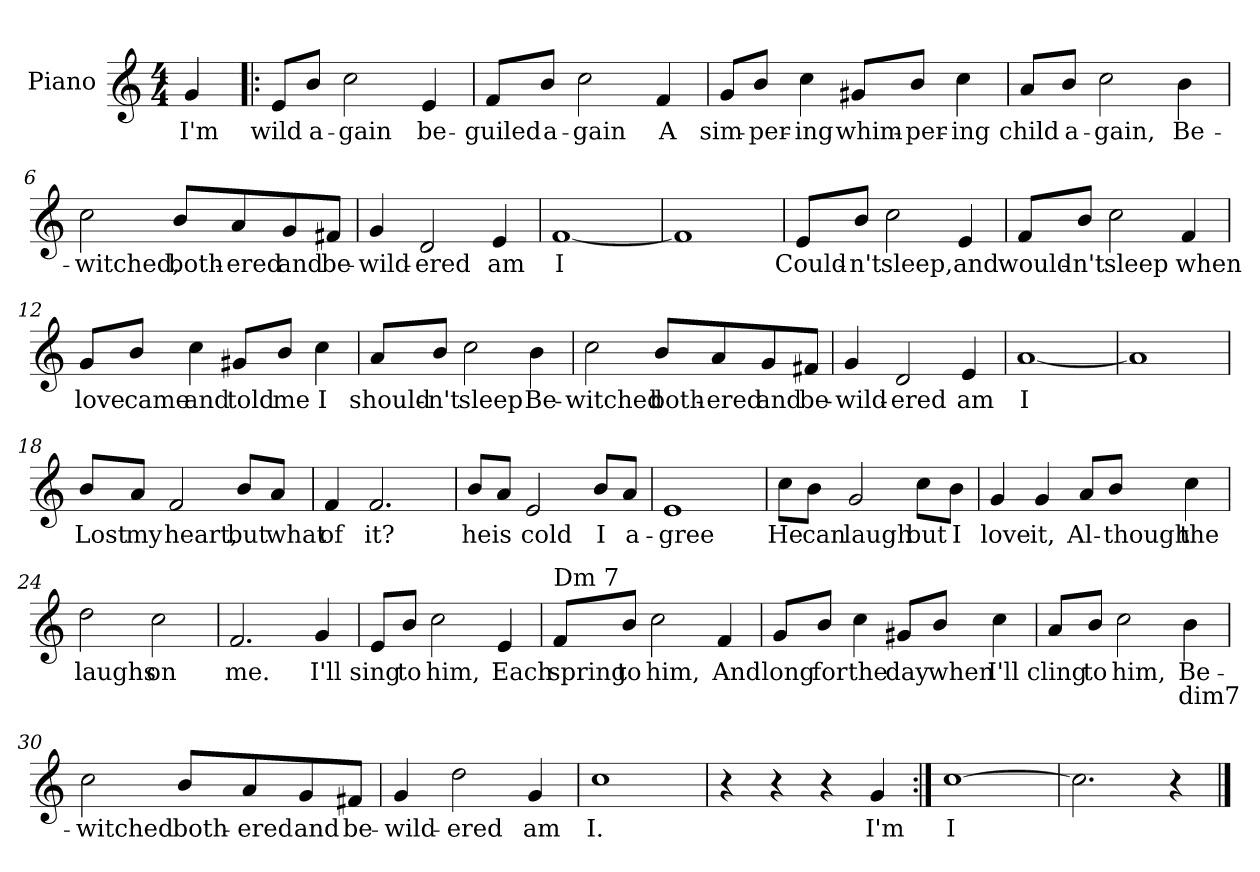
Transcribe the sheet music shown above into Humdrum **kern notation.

**kern	**text	**text
*part1	*part1	*part1
*staff1	*staff1	*staff1
*I"Piano	*	*
*I'Pno	*	*
*clefG2	*	*
*k[]	*	*
*C:	*	*
*M4/4	*	*
=1	=1	=1
4g/	I'm	.
=2!|:	=2!|:	=2!|:
8e/L	wild	.
8b/J	a-	.
2cc\	-gain	.
4e/	be-	.
=3	=3	=3
8f/L	-guiled	.
8b/J	a-	.
2cc\	-gain	.
4f/	A	.
=4	=4	=4
8g/L	sim-	.
8b/J	-per-	.
4cc\	-ing	.
8g#X/L	whim-	.
8b/J	-per-	.
4cc\	-ing	.
!!LO:LB:g=z
=5	=5	=5
8a/L	child	.
8b/J	a-	.
2cc\	-gain,	.
4b\	Be-	.
=6	=6	=6
2cc\	-witched,	.
8b/L	both-	.
8a/	-ered	.
8g/	and	.
8f#X/J	be-	.
=7	=7	=7
4g/	-wild-	.
2d/	-ered	.
4e/	am	.
=8	=8	=8
[1f	I	.
=9	=9	=9
1f]	.	.
!!LO:LB:g=z
=10	=10	=10
8e/L	Could-	.
8b/J	-n't	.
2cc\	sleep,	.
4e/	and	.
=11	=11	=11
8f/L	would-	.
8b/J	-n't	.
2cc\	sleep	.
4f/	when	.
=12	=12	=12
8g/L	love	.
8b/J	came	.
4cc\	and	.
8g#X/L	told	.
8b/J	me	.
4cc\	I	.
!!LO:LB:g=z
=13	=13	=13
8a/L	should-	.
8b/J	-n't	.
2cc\	sleep	.
4b\	Be-	.
=14	=14	=14
2cc\	-witched	.
8b/L	both-	.
8a/	-ered	.
8g/	and	.
8f#X/J	be-	.
=15	=15	=15
4g/	-wild-	.
2d/	-ered	.
4e/	am	.
=16	=16	=16
[1a	I	.
=17	=17	=17
1a]	.	.
!!LO:LB:g=z
=18	=18	=18
8b/L	Lost	.
8a/J	my	.
2f/	heart,	.
8b/L	but	.
8a/J	what	.
=19	=19	=19
4f/	of	.
2.f/	it?	.
=20	=20	=20
8b/L	he	.
8a/J	is	.
2e/	cold	.
8b/L	I	.
8a/J	a-	.
=21	=21	=21
1e	-gree	.
=22	=22	=22
8cc\L	He	.
8b\J	can	.
2g/	laugh	.
8cc\L	but	.
8b\J	I	.
!!LO:LB:g=z
=23	=23	=23
4g/	love	.
4g/	it,	.
8a/L	Al-	.
8b/J	-though	.
4cc\	the	.
=24	=24	=24
2dd\	laughs	.
2cc\	on	.
=25	=25	=25
2.f/	me.	.
4g/	I'll	.
=26	=26	=26
8e/L	sing	.
8b/J	to	.
2cc\	him,	.
4e/	Each	.
!!LO:LB:g=z
=27	=27	=27
!LO:TX:a:t=Dm 7	!	!
8f/L	spring	.
8b/J	to	.
2cc\	him,	.
4f/	And	.
=28	=28	=28
8g/L	long	.
8b/J	for	.
4cc\	the	.
8g#X/L	day	.
8b/J	when	.
4cc\	I'll	.
=29	=29	=29
8a/L	cling	.
8b/J	to	.
2cc\	him,	.
4b\	Be-	dim7
!!LO:LB:g=z
=30	=30	=30
2cc\	-witched	.
8b/L	both-	.
8a/	-ered	.
8g/	and	.
8f#X/J	be-	.
=31	=31	=31
4g/	-wild-	.
2dd\	-ered	.
4g/	am	.
=32	=32	=32
1cc	I.	.
=33	=33	=33
4r	.	.
4r	.	.
4r	.	.
4g/	I'm	.
=34:|!	=34:|!	=34:|!
[1cc	I	.
=35	=35	=35
2.cc\]	.	.
4r	.	.
==	==	==
*-	*-	*-
